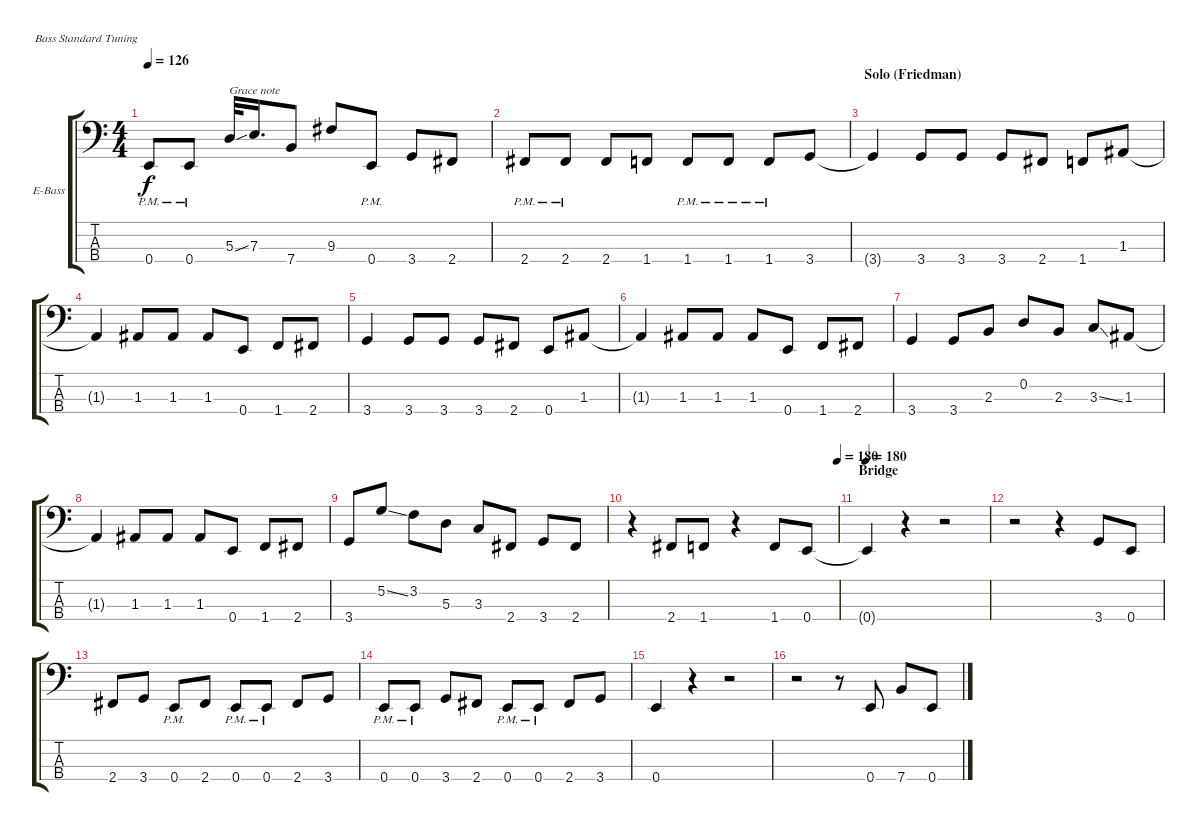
\bracketExtendMode groupsimilarinstruments
\firstSystemTrackNameOrientation horizontal
\otherSystemsTrackNameOrientation horizontal
\track ("D. Ellefson" "E-Bass") {instrument electricbasspick}
\staff {score tabs}
\tuning (G2 D2 A1 E1)
\ts (4 4)
\tempo 126
\clef f4
\ks c
0.4{pm}.8{dy f} 0.4{pm}.8 5.3{ss}.32{txt "Grace note"} 7.3.16{d} 7.4.8 9.3.8 0.4{pm}.8 3.4.8 2.4.8 |
2.4{pm}.8 2.4{pm}.8 2.4.8 1.4.8 1.4{pm}.8 1.4{pm}.8 1.4{pm}.8 3.4.8 |
\section ("" "Solo (Friedman)")
3.4{t}.4 3.4.8 3.4.8 3.4.8 2.4.8 1.4.8 1.3.8 |
1.3{t}.4 1.3.8 1.3.8 1.3.8 0.4.8 1.4.8 2.4.8 |
3.4.4 3.4.8 3.4.8 3.4.8 2.4.8 0.4.8 1.3.8 |
1.3{t}.4 1.3.8 1.3.8 1.3.8 0.4.8 1.4.8 2.4.8 |
3.4.4 3.4.8 2.3.8 0.2.8 2.3.8 3.3{ss}.8 1.3.8 |
1.3{t}.4 1.3.8 1.3.8 1.3.8 0.4.8 1.4.8 2.4.8 |
3.4.8 5.2{ss}.8 3.2.8 5.3.8 3.3.8 2.4.8 3.4.8 2.4.8 |
\tempo (180 1)
r.4 2.4.8 1.4.8 r.4 1.4.8 0.4.8 |
\section ("" "Bridge")
\tempo 180
0.4{t}.4 r.4 r.2 |
r.2 r.4 3.4.8 0.4.8 |
2.4.8 3.4.8 0.4{pm}.8 2.4.8 0.4{pm}.8 0.4{pm}.8 2.4.8 3.4.8 |
0.4{pm}.8 0.4{pm}.8 3.4.8 2.4.8 0.4{pm}.8 0.4{pm}.8 2.4.8 3.4.8 |
0.4.4 r.4 r.2 |
r.2 r.8 0.4.8 7.4.8 0.4.8
